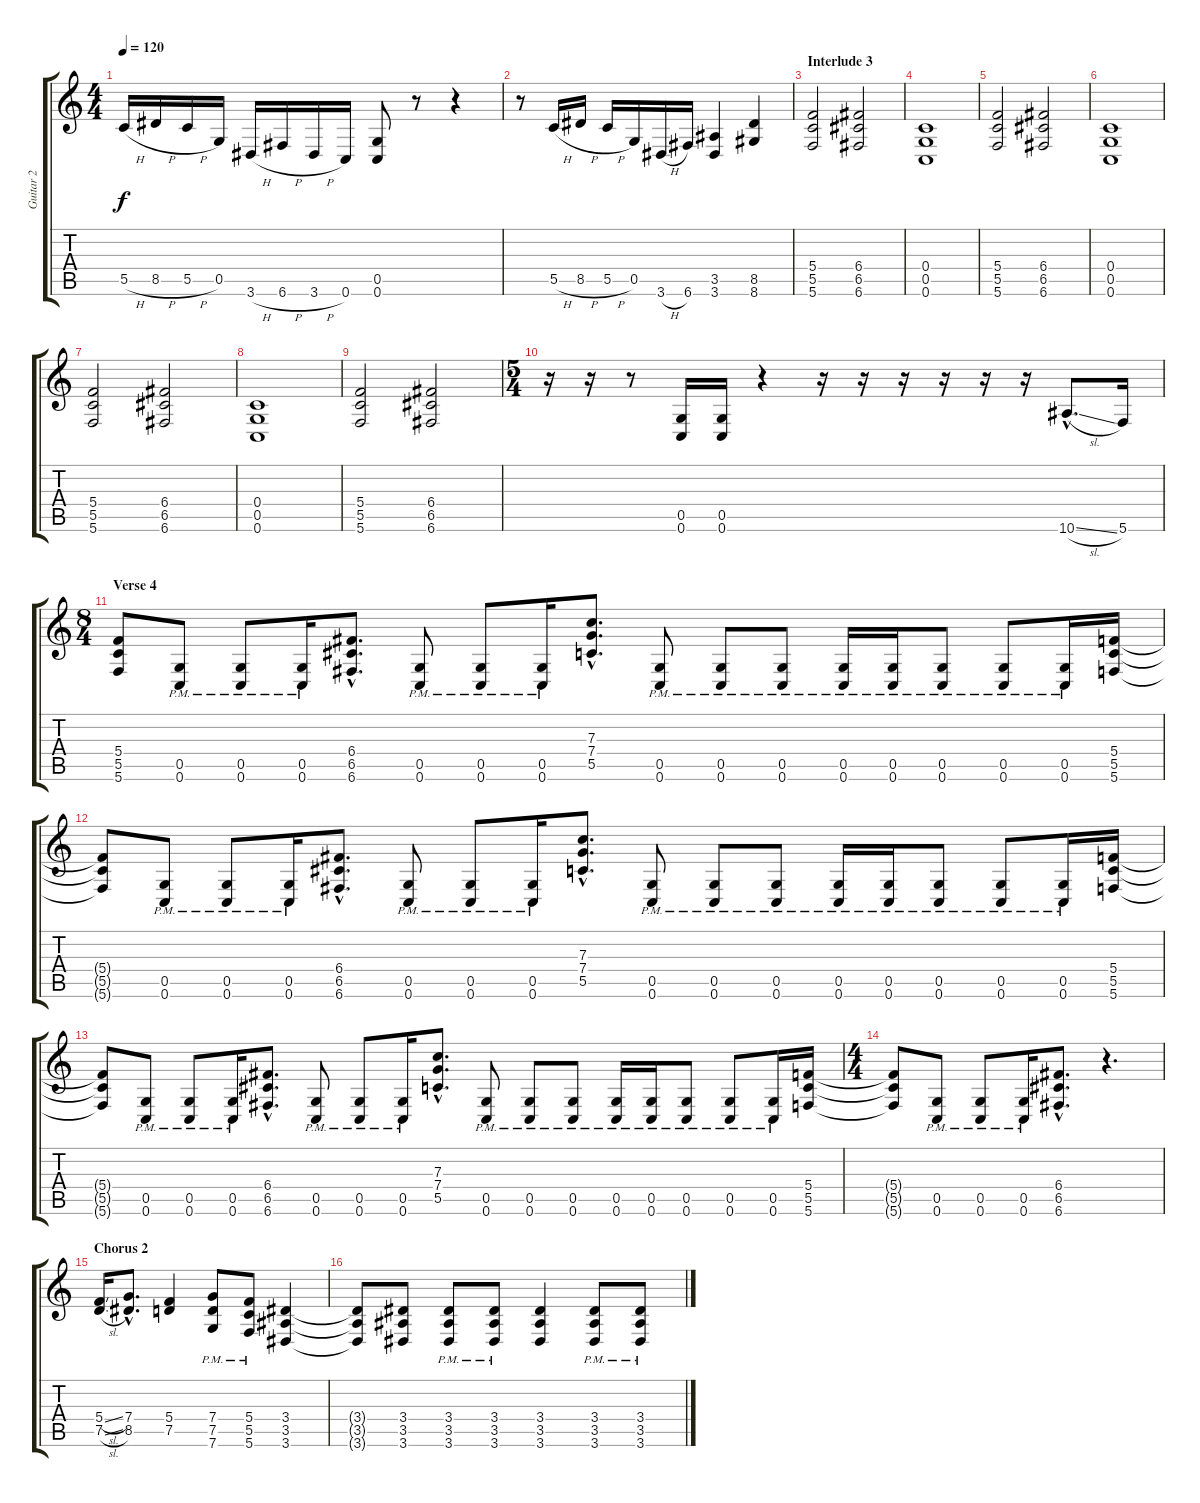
\track ("Guitar 2" "Guitar 2") {instrument overdrivenguitar}
\staff {score tabs}
\tuning (D4 A3 F3 C3 G2 C2) {hide}
\ts (4 4)
\tempo 120
\clef g2
\ks c
5.5{h}.16{dy f} 8.5{h}.16 5.5{h}.16 0.5.16 3.6{h}.16 6.6{h}.16 3.6{h}.16 0.6.16 (0.5 0.6).8 r.8 r.4 |
r.8 5.5{h}.16 8.5{h}.16 5.5{h}.16 0.5.16 3.6{h}.16 6.6.16 (3.5 3.6).4 (8.5 8.6).4 |
\section ("" "Interlude 3")
(5.4 5.5 5.6).2 (6.4 6.5 6.6).2 |
(0.4 0.5 0.6).1 |
(5.4 5.5 5.6).2 (6.4 6.5 6.6).2 |
(0.4 0.5 0.6).1 |
(5.4 5.5 5.6).2 (6.4 6.5 6.6).2 |
(0.4 0.5 0.6).1 |
(5.4 5.5 5.6).2 (6.4 6.5 6.6).2 |
\ts (5 4)
r.16 r.16 r.8 (0.5 0.6).16 (0.5 0.6).16 r.4 r.16 r.16 r.16 r.16 r.16 r.16 10.6{sl hac}.8{d} 5.6.16 |
\ts (8 4)
\section ("" "Verse 4")
(5.4 5.5 5.6).8 (0.5{pm} 0.6).8 (0.5{pm} 0.6).8 (0.5{pm} 0.6).16 (6.4{hac} 6.5{hac} 6.6{hac}).8{d} (0.5{pm} 0.6).8 (0.5{pm} 0.6).8 (0.5{pm} 0.6).16 (7.3{hac} 7.4{hac} 5.5{hac}).8{d} (0.5{pm} 0.6).8 (0.5{pm} 0.6).8 (0.5{pm} 0.6).8 (0.5{pm} 0.6).16 (0.5{pm} 0.6).16 (0.5{pm} 0.6).8 (0.5{pm} 0.6).8 (0.5{pm} 0.6).16 (5.4 5.5 5.6).16 |
(5.4{t} 5.5{t} 5.6{t}).8 (0.5{pm} 0.6).8 (0.5{pm} 0.6).8 (0.5{pm} 0.6).16 (6.4{hac} 6.5{hac} 6.6{hac}).8{d} (0.5{pm} 0.6).8 (0.5{pm} 0.6).8 (0.5{pm} 0.6).16 (7.3{hac} 7.4{hac} 5.5{hac}).8{d} (0.5{pm} 0.6).8 (0.5{pm} 0.6).8 (0.5{pm} 0.6).8 (0.5{pm} 0.6).16 (0.5{pm} 0.6).16 (0.5{pm} 0.6).8 (0.5{pm} 0.6).8 (0.5{pm} 0.6).16 (5.4 5.5 5.6).16 |
(5.4{t} 5.5{t} 5.6{t}).8 (0.5{pm} 0.6).8 (0.5{pm} 0.6).8 (0.5{pm} 0.6).16 (6.4{hac} 6.5{hac} 6.6{hac}).8{d} (0.5{pm} 0.6).8 (0.5{pm} 0.6).8 (0.5{pm} 0.6).16 (7.3{hac} 7.4{hac} 5.5{hac}).8{d} (0.5{pm} 0.6).8 (0.5{pm} 0.6).8 (0.5{pm} 0.6).8 (0.5{pm} 0.6).16 (0.5{pm} 0.6).16 (0.5{pm} 0.6).8 (0.5{pm} 0.6).8 (0.5{pm} 0.6).16 (5.4 5.5 5.6).16 |
\ts (4 4)
(5.4{t} 5.5{t} 5.6{t}).8 (0.5{pm} 0.6).8 (0.5{pm} 0.6).8 (0.5{pm} 0.6).16 (6.4{hac} 6.5{hac} 6.6{hac}).8{d} r.4{d} |
\section ("" "Chorus 2")
(5.4{sl} 7.5{sl}).16 (7.4{hac} 8.5{hac}).8{d} (5.4 7.5).4 (7.4{pm} 7.5{pm} 7.6{pm}).8 (5.4{pm} 5.5{pm} 5.6{pm}).8 (3.4 3.5 3.6).4 |
(3.4{t} 3.5{t} 3.6{t}).8 (3.4 3.5 3.6).8 (3.4{pm} 3.5{pm} 3.6{pm}).8 (3.4{pm} 3.5{pm} 3.6{pm}).8 (3.4 3.5 3.6).4 (3.4{pm} 3.5{pm} 3.6{pm}).8 (3.4{pm} 3.5{pm} 3.6{pm}).8
